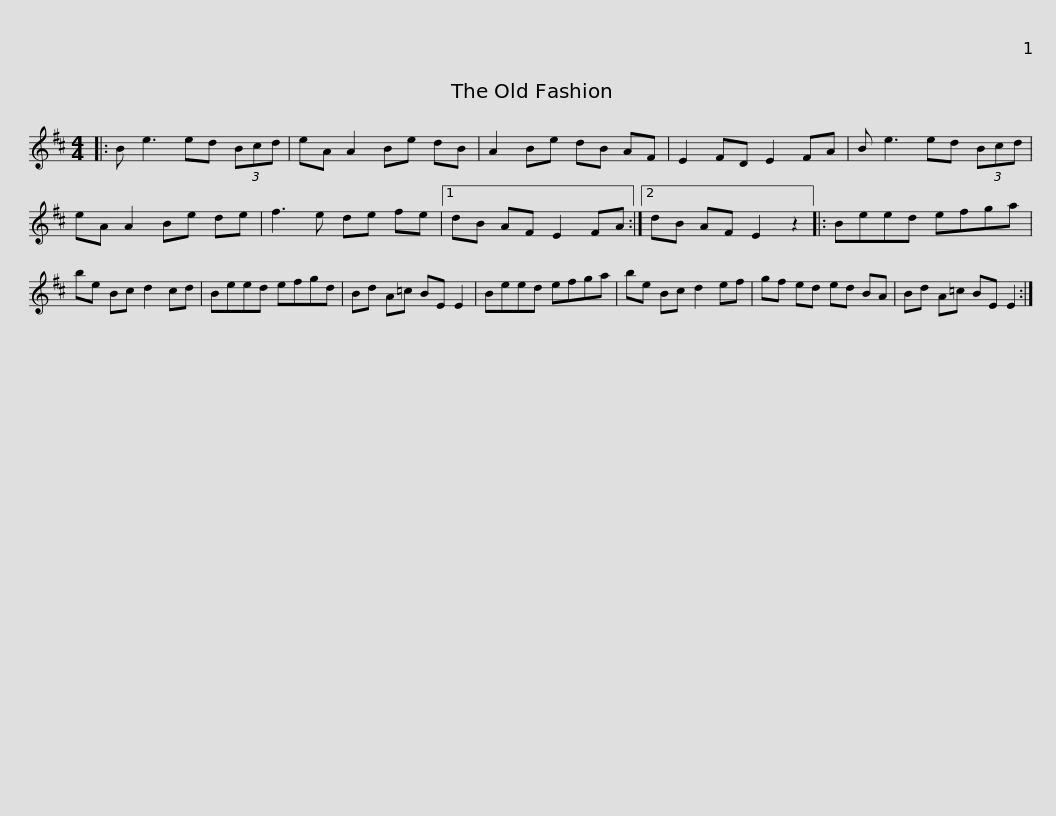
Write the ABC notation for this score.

X:1
L:1/8
M:4/4
I:linebreak $
K:D
V:1 treble
V:1
|: B e3 ed (3Bcd | eA A2 Be dB | A2 Be dB AF | E2 FD E2 FA | B e3 ed (3Bcd | %5
 eA A2 Be de |$ f3 e de fe |1 dB AF E2 FA :|2 dB AF E2 z2 |: Beed efga | %10
 be Bc d2 cd | Beed efgd |$ Bd A=c BE E2 | Beed efga | be Bc d2 ef | %15
 gf ed ed BA | Bd A=c BE E2 :| %17
